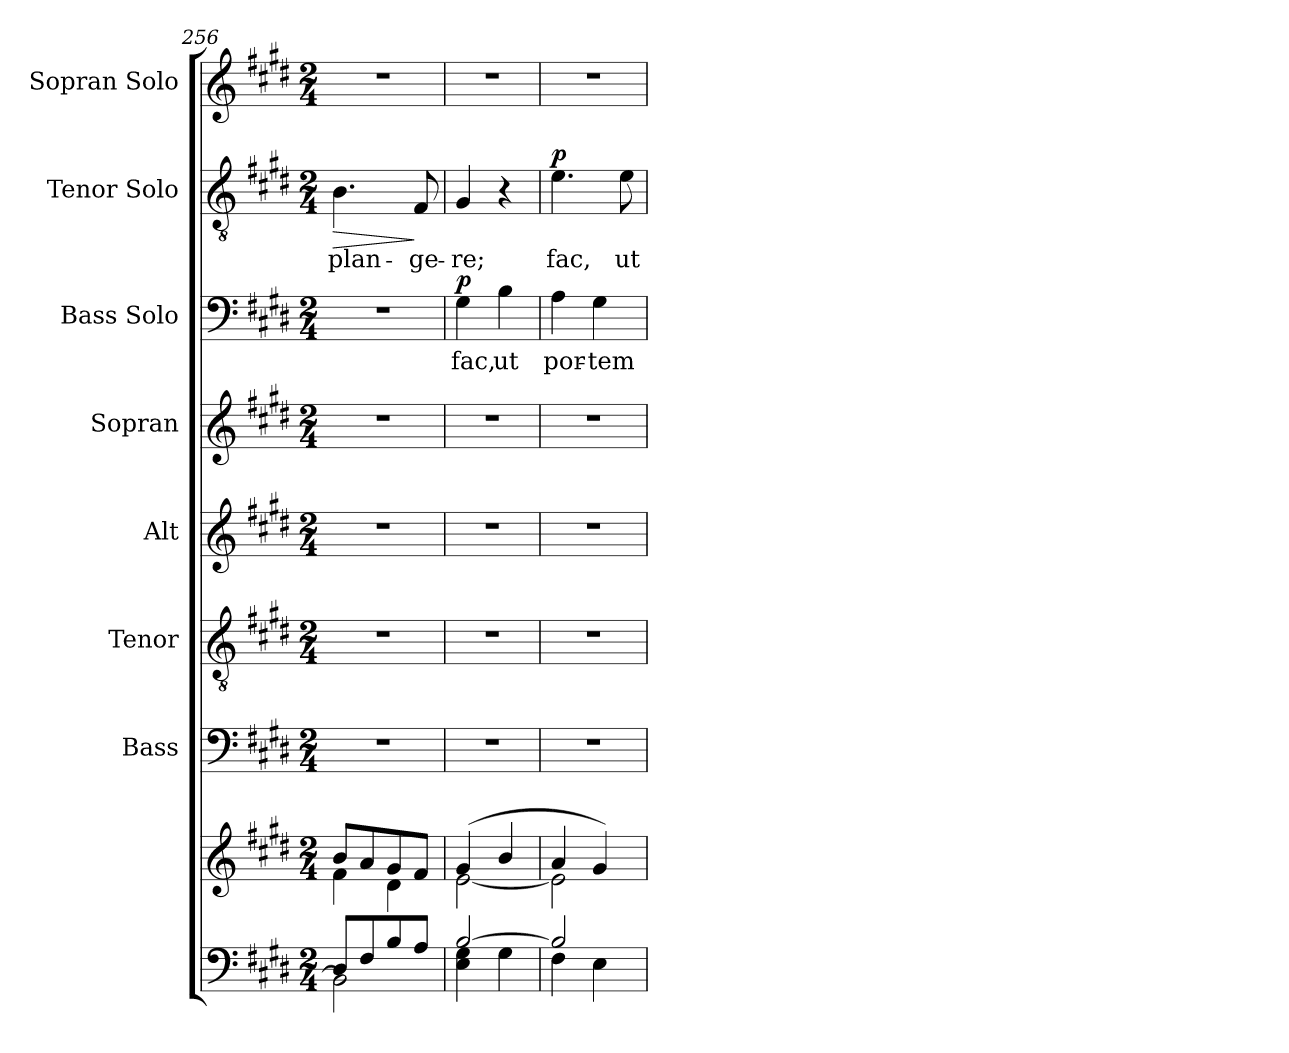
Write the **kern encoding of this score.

**kern	**kern	**kern	**kern	**kern	**kern	**kern	**text	**dynam	**kern	**text	**dynam	**kern
*part8	*part8	*part7	*part6	*part5	*part4	*part3	*part3	*part3	*part2	*part2	*part2	*part1
*staff9	*staff8	*staff7	*staff6	*staff5	*staff4	*staff3	*staff3	*staff3	*staff2	*staff2	*staff2	*staff1
*	*	*I"Bass	*I"Tenor	*I"Alt	*I"Sopran	*I"Bass Solo	*	*	*I"Tenor Solo	*	*	*I"Sopran Solo
*	*	*I'B.	*I'T.	*I'A.	*I'S.	*I'B. Solo	*	*	*I'T. Solo	*	*	*I'S. Solo
!!LO:PB:g=z
*clefF4	*clefG2	*clefF4	*clefGv2	*clefG2	*clefG2	*clefF4	*	*	*clefGv2	*	*	*clefG2
*k[f#c#g#d#]	*k[f#c#g#d#]	*k[f#c#g#d#]	*k[f#c#g#d#]	*k[f#c#g#d#]	*k[f#c#g#d#]	*k[f#c#g#d#]	*	*	*k[f#c#g#d#]	*	*	*k[f#c#g#d#]
*E:	*E:	*E:	*E:	*E:	*E:	*E:	*	*	*E:	*	*	*E:
*M2/4	*M2/4	*M2/4	*M2/4	*M2/4	*M2/4	*M2/4	*	*	*M2/4	*	*	*M2/4
=256	=256	=256	=256	=256	=256	=256	=256	=256	=256	=256	=256	=256
*^	*^	*	*	*	*	*	*	*	*	*	*	*
!	!	!	!	!	!	!	!	!	!	!	!	!LO:LY:b	!LO:HP:b	!
8D#/L	2BB\]	8b/L	4f#\	2r	2r	2r	2r	2r	.	.	4.B\	plan-	>	2r
8F#/	.	8a/	.	.	.	.	.	.	.	.	.	.	.	.
8B/	.	8g#/	4d#\	.	.	.	.	.	.	.	.	.	.	.
!	!	!	!	!	!	!	!	!	!	!	!	!LO:LY:b	!	!
8A/J	.	8f#/J	.	.	.	.	.	.	.	.	8F#/	-ge-	]	.
=257	=257	=257	=257	=257	=257	=257	=257	=257	=257	=257	=257	=257	=257	=257
!	!	!	!	!	!	!	!	!	!LO:LY:b	!LO:DY:a	!	!LO:LY:b	!	!
[>2B/	4E\ 4G#\	(4g#/	[<2e\	2r	2r	2r	2r	4G#\	fac,	p	4G#/	-re;	.	2r
!	!	!	!	!	!	!	!	!	!LO:LY:b	!	!	!	!	!
.	4G#\	4b/	.	.	.	.	.	4B\	ut	.	4r	.	.	.
=258	=258	=258	=258	=258	=258	=258	=258	=258	=258	=258	=258	=258	=258	=258
!	!	!	!	!	!	!	!	!	!LO:LY:b	!	!	!LO:LY:b	!LO:DY:a	!
2B/]	4F#\	4a/	2e\]	2r	2r	2r	2r	4A\	por-	.	4.e\	fac,	p	2r
!	!	!	!	!	!	!	!	!	!LO:LY:b	!	!	!	!	!
.	4E\	4g#/)	.	.	.	.	.	4G#\	-tem	.	.	.	.	.
!	!	!	!	!	!	!	!	!	!	!	!	!LO:LY:b	!	!
.	.	.	.	.	.	.	.	.	.	.	8e\	ut	.	.
*v	*v	*	*	*	*	*	*	*	*	*	*	*	*	*
*	*v	*v	*	*	*	*	*	*	*	*	*	*	*
=	=	=	=	=	=	=	=	=	=	=	=	=
*-	*-	*-	*-	*-	*-	*-	*-	*-	*-	*-	*-	*-
